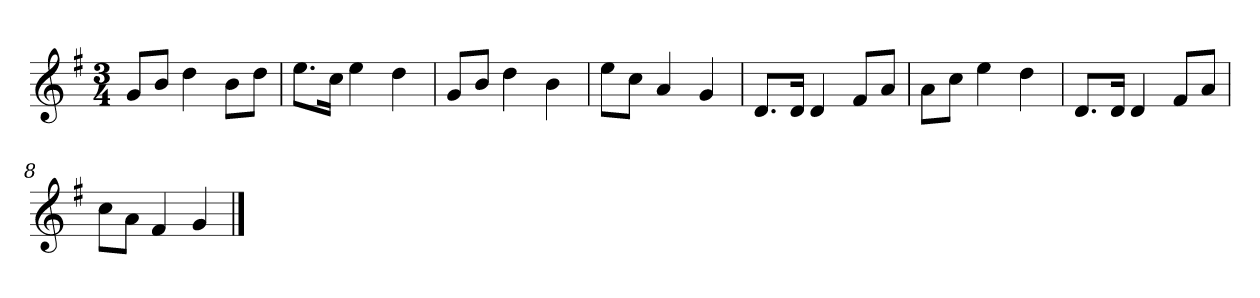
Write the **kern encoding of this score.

**kern
*part1
*staff1
*clefG2
*k[f#]
*G:
*M3/4
=
8g/L
8b/J
4dd
8b\L
8dd\J
=2
8.ee\L
16cc\Jk
4ee
4dd
=3
8g/L
8b/J
4dd
4b
=4
8ee\L
8cc\J
4a
4g
=5y
8.d/L
16d/Jk
4d
8f#/L
8a/J
=6
8a\L
8cc\J
4ee
4dd
=7
8.d/L
16d/Jk
4d
8f#/L
8a/J
=8
8cc\L
8a\J
4f#
4g
==
*-
